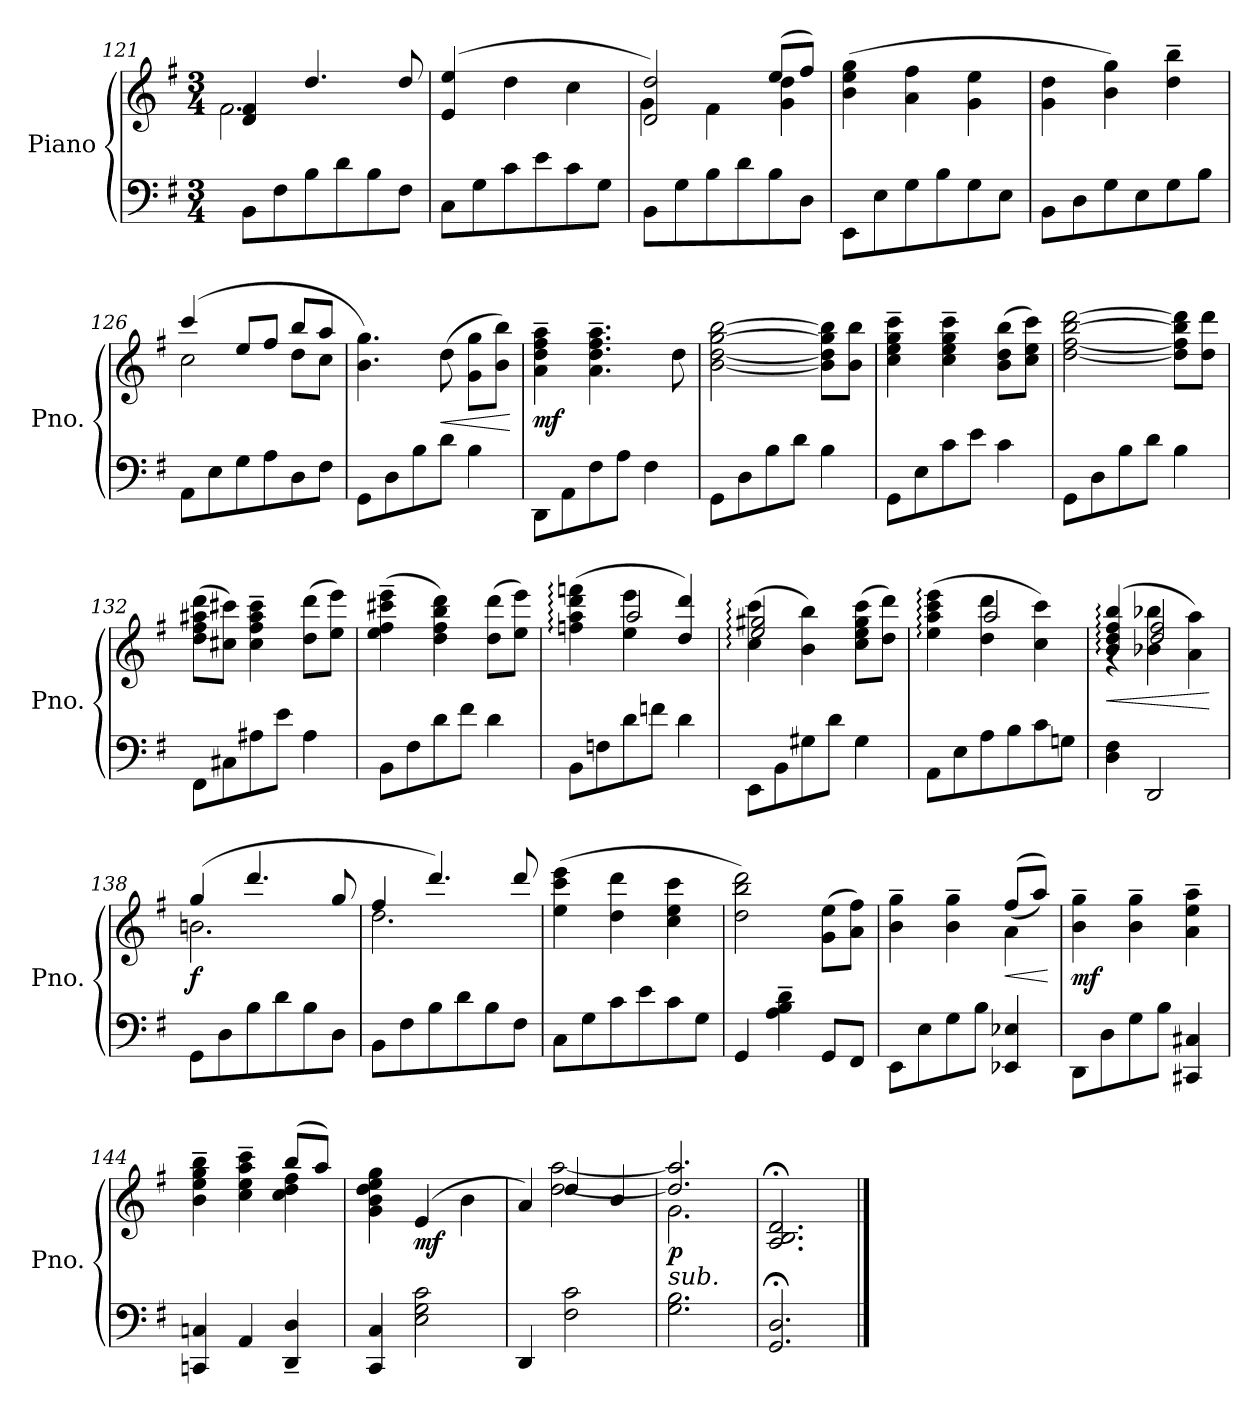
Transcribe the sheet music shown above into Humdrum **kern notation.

**kern	**kern	**dynam
*part1	*part1	*part1
*staff2	*staff1	*staff1/2
*I"Piano	*	*
*I'Pno.	*	*
!!LO:LB:g=z
*clefF4	*clefG2	*
*k[f#]	*k[f#]	*
*M3/4	*M3/4	*
=121	=121	=121
*	*^	*
8BB\L	4d/ 4f#/	2.f#\	.
8F#\	.	.	.
8B\	4.dd/	.	.
8d\	.	.	.
8B\	.	.	.
8F#\J	8dd/	.	.
*	*v	*v	*
=122	=122	=122
8C\L	(>4e/ 4ee/	.
8G\	.	.
8c\	4dd\	.
8e\	.	.
8c\	4cc\	.
8G\J	.	.
=123	=123	=123
*	*^	*
8BB\L	2d/ 2dd/)	4g\	.
8G\	.	.	.
8B\	.	4f#\	.
8d\	.	.	.
8B\	(>8ee/L	4g\ 4dd\	.
8D\J	8ff#/J)	.	.
*	*v	*v	*
=124	=124	=124
8EE\L	(>4b\ 4ee\ 4gg\	.
8E\	.	.
8G\	4a\ 4ff#\	.
8B\	.	.
8G\	4g\ 4ee\	.
8E\J	.	.
!!LO:LB:g=z
=125	=125	=125
8BB\L	4g\ 4dd\	.
8D\	.	.
8G\	4b\ 4gg\)	.
8E\	.	.
8G\	4dd\~ 4bb\~	.
8B\J	.	.
=126	=126	=126
*	*^	*
8AA\L	(>4ccc/	2cc\	.
8E\	.	.	.
8G\	8ee/L	.	.
8A\	8ff#/J	.	.
8D\	8bb/L	8dd\L	.
8F#\J	8aa/J	8cc\J	.
*	*v	*v	*
=127	=127	=127
8GG\L	4.b\ 4.gg\)	.
8D\	.	.
8B\	.	.
!	!	!LO:HP:b
8d\J	(>8dd\	<
4B\	8g\ 8gg\L	.
.	8b\ 8bb\J)	.
.	.	[
=128	=128	=128
!	!	!LO:DY:b
8DD\L	4a\~ 4dd\~ 4ff#\~ 4aa\~	mf
8AA\	.	.
8F#\	4.a\~ 4.dd\~ 4.ff#\~ 4.aa\~	.
8A\J	.	.
4F#\	.	.
.	8dd\	.
!!LO:PB:g=z
=129	=129	=129
8GG\L	[2b\ [2dd\ [2gg\ [2bb\	.
8D\	.	.
8B\	.	.
8d\J	.	.
4B\	8b\] 8dd\] 8gg\] 8bb\]L	.
.	8b\ 8bb\J	.
=130	=130	=130
8GG\L	4cc\~ 4ee\~ 4gg\~ 4ccc\~	.
8E\	.	.
8c\	4cc\~ 4ee\~ 4gg\~ 4ccc\~	.
8e\J	.	.
4c\	(>8b\ 8dd\ 8bb\L	.
.	8cc\ 8ee\ 8ccc\J)	.
=131	=131	=131
8GG\L	[2dd\ [2ff#\ [2bb\ [2ddd\	.
8D\	.	.
8B\	.	.
8d\J	.	.
4B\	8dd\] 8ff#\] 8bb\] 8ddd\]L	.
.	8dd\ 8ddd\J	.
=132	=132	=132
8FF#\L	(>8dd\ 8ff#\ 8aa#X\ 8ddd\L	.
8C#X\	8cc#X\ 8ccc#X\J)	.
8A#X\	4cc#\~ 4ff#\~ 4aa#\~ 4ccc#\~	.
8e\J	.	.
4A#\	(>8dd\ 8ddd\L	.
.	8ee\ 8eee\J)	.
!!LO:LB:g=z
=133	=133	=133
8BB\L	(>4ee\~ 4ff#\~ 4ccc#X\~ 4eee\~	.
8F#\	.	.
8d\	4dd\ 4ff#\ 4bb\ 4ddd\)	.
8f#\J	.	.
4d\	(>8dd\ 8ddd\L	.
.	8ee\ 8eee\J)	.
=134	=134	=134
*	*^	*
8BB\L	(>4ffn\: 4aa\: 4ddd\: 4fffn\:	4ryy	.
8Fn\	.	.	.
8d\	4ee\ 4eee\	2aa/	.
8fn\J	.	.	.
4d\	4dd/ 4ddd/)	.	.
=135	=135	=135	=135
8EE\L	(>4cc\: 4ccc\:	2ee/ 2gg#X/	.
8BB\	.	.	.
8G#X\	4b\ 4bb\)	.	.
8d\J	.	.	.
4G#\	(>8cc\ 8ee\ 8gg#\ 8ccc\L	4ryy	.
.	8dd\ 8ddd\J)	.	.
=136	=136	=136	=136
8AA\L	(>4ee\: 4aa\: 4ccc\: 4eee\:	4ryy	.
8E\	.	.	.
8A\	4dd\ 4ddd\	2aa/	.
8B\	.	.	.
8c\	4cc\ 4ccc\)	.	.
8Gn\J	.	.	.
!!LO:LB:g=z	!!
=137	=137	=137	=137
!	!	!	!LO:HP:b
4D\ 4F#\	(>4b/: 4dd/: 4ff#/: 4bb/:	4rg	<
2DD/	4b-X\ 4bb-X\	2dd/ 2ff#/	.
.	4a\ 4aa\)	.	.
*	*v	*v	*
.	.	[
=138	=138	=138
*	*^	*
!	!	!	!LO:DY:b
8GG\L	(>4gg/	2.bn\	f
8D\	.	.	.
8B\	4.ddd/	.	.
8d\	.	.	.
8B\	.	.	.
8D\J	8gg/	.	.
=139	=139	=139	=139
8BB\L	4ff#/	2.dd\	.
8F#\	.	.	.
8B\	4.ddd/)	.	.
8d\	.	.	.
8B\	.	.	.
8F#\J	8ddd/	.	.
*	*v	*v	*
=140	=140	=140
8C\L	(>4ee\ 4ccc\ 4eee\	.
8G\	.	.
8c\	4dd\ 4ddd\	.
8e\	.	.
8c\	4cc\ 4ee\ 4ccc\	.
8G\J	.	.
!!LO:LB:g=z
=141	=141	=141
4GG/	2dd\ 2bb\ 2ddd\)	.
4A\~ 4B\~ 4d\~	.	.
8GG/L	(>8g\ 8ee\L	.
8FF#/J	8a\ 8ff#\J)	.
=142	=142	=142
*	*^	*
8EE\L	4b\~ 4gg\~	2ryy	.
8E\	.	.	.
8G\	4b\~ 4gg\~	.	.
8B\J	.	.	.
!	!	!	!LO:HP:b
4EE-X/ 4E-X/	(>(>8ff#/L	4a\	<
.	8aa/J))	.	.
*	*v	*v	*
.	.	[
=143	=143	=143
!	!	!LO:DY:b
8DD\L	4b\~ 4gg\~	mf
8D\	.	.
8G\	4b\~ 4gg\~	.
8B\J	.	.
4CC#X/ 4C#X/	4a\~ 4ee\~ 4aa\~	.
=144	=144	=144
*	*^	*
4CCn/ 4Cn/	4b\~ 4ee\~ 4gg\~ 4bb\~	2ryy	.
4AA/	4cc\~ 4ee\~ 4aa\~ 4ccc\~	.	.
4DD/~ 4D/~	(>8bb/L	4cc\ 4dd\ 4ff#\	.
.	8aa/J)	.	.
*	*v	*v	*
!!LO:LB:g=z
=145	=145	=145
4CC/ 4C/	4g\ 4b\ 4dd\ 4ee\ 4gg\	.
!	!	!LO:DY:b
2E\ 2G\ 2c\	(>4e/	mf
.	4b\	.
=146	=146	=146
*	*^	*
4DD/	4a/)	4ryy	.
2F#\ 2c\	4dd/	[2dd\ [2aa\	.
.	4b/	.	.
=147	=147	=147	=147
!	!LO:TX:b:i:t=sub.	!	!
!	!	!	!LO:DY:b
2.G\ 2.B\	2.g\	2.dd/] 2.aa/]	p
*	*v	*v	*
=148	=148	=148
2.GG/;< 2.D/;<	2.A/;< 2.B/;< 2.d/;<	.
==	==	==
*-	*-	*-
